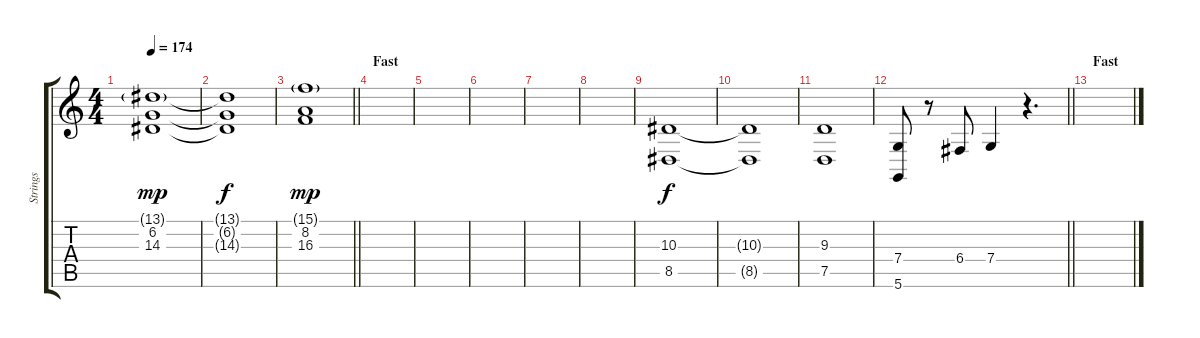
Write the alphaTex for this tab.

\track ("Strings" "Strings") {instrument stringensemble1}
\staff {score tabs}
\tuning (D4 A3 F3 C3 G2 D2) {hide}
\ts (4 4)
\tempo 174
\clef g2
\ks c
(13.1{g} 6.2 14.3).1{dy mp} |
(13.1{t} 6.2{t} 14.3{t}).1{dy f} |
\barLineRight lightlight
(15.1{g} 8.2 16.3).1{dy mp} |
\section ("" "Fast")
|
|
|
|
|
(10.3 8.5).1{dy f} |
(10.3{t} 8.5{t}).1 |
(9.3 7.5).1 |
\barLineRight lightlight
(7.4 5.6).8 r.8 6.4.8 7.4.4 r.4{d} |
\section ("" "Fast")
